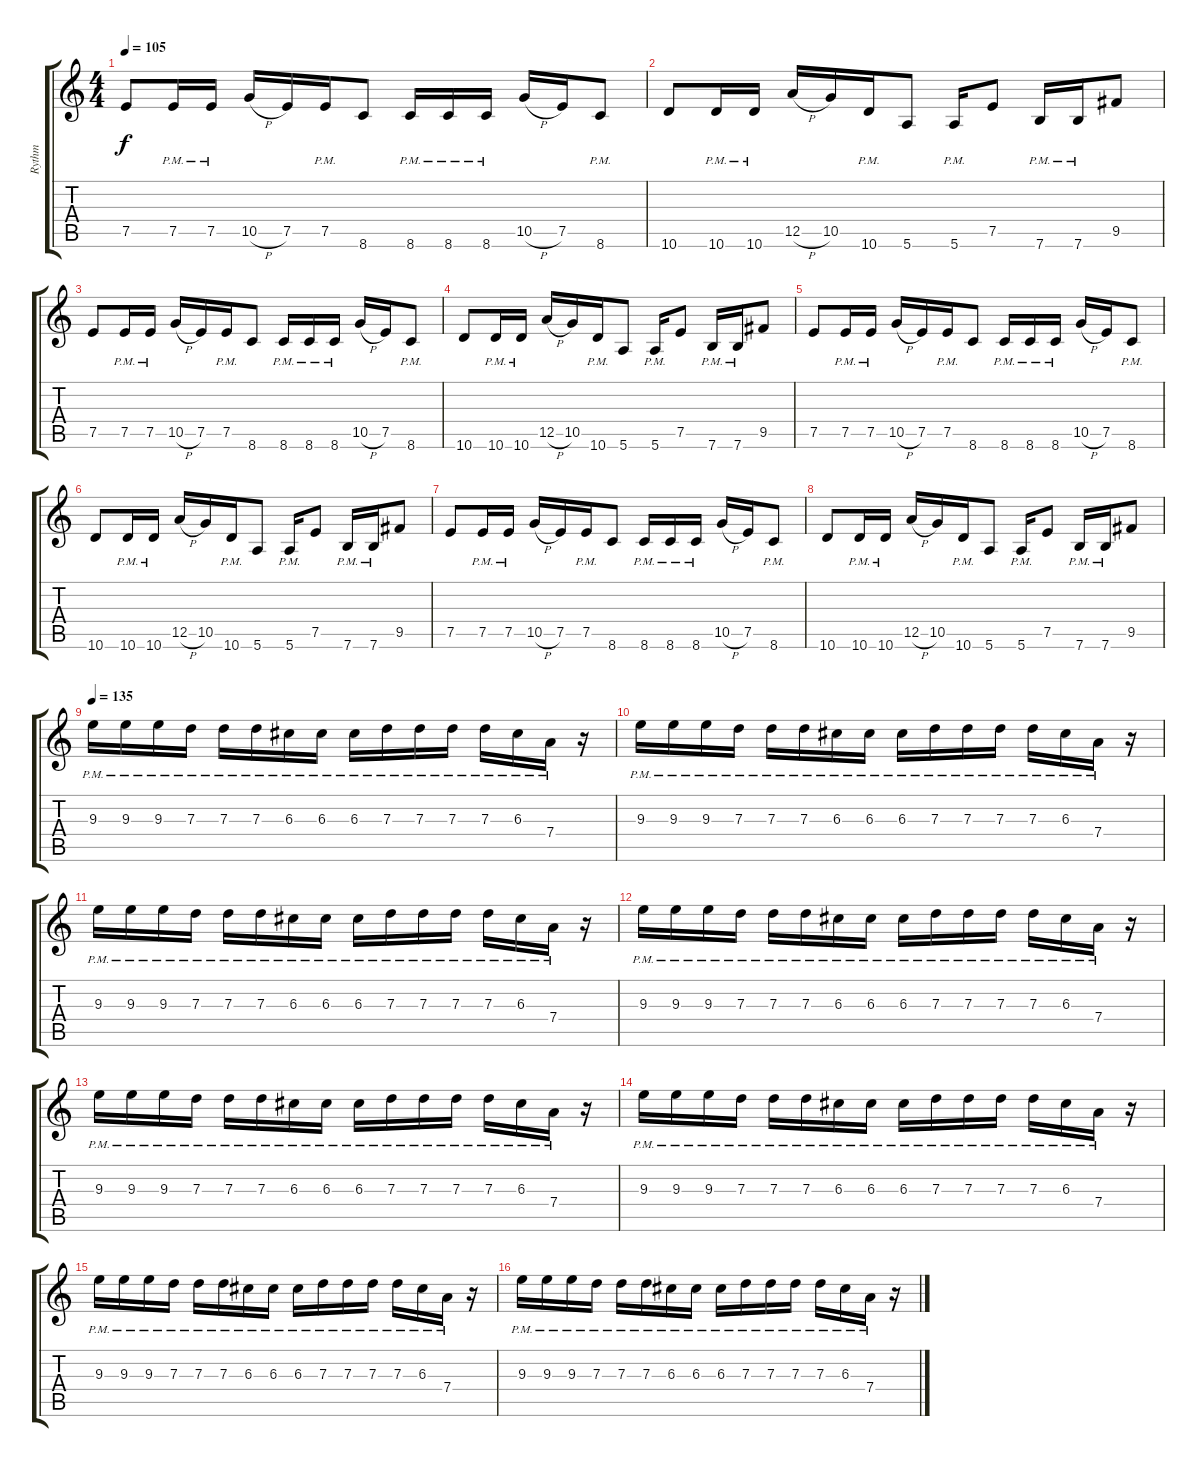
\track ("Rythm" "Rythm") {instrument distortionguitar}
\staff {score tabs}
\tuning (E4 B3 G3 D3 A2 E2) {hide}
\ts (4 4)
\tempo 105
\clef g2
\ks c
7.5.8{dy f} 7.5{pm}.16 7.5{pm}.16 10.5{h}.16 7.5.16 7.5{pm}.16 8.6.8 8.6{pm}.16 8.6{pm}.16 8.6{pm}.16 10.5{h}.16 7.5.16 8.6{pm}.8 |
10.6.8 10.6{pm}.16 10.6{pm}.16 12.5{h}.16 10.5.16 10.6{pm}.16 5.6.8 5.6{pm}.16 7.5.8 7.6{pm}.16 7.6{pm}.16 9.5.8 |
7.5.8 7.5{pm}.16 7.5{pm}.16 10.5{h}.16 7.5.16 7.5{pm}.16 8.6.8 8.6{pm}.16 8.6{pm}.16 8.6{pm}.16 10.5{h}.16 7.5.16 8.6{pm}.8 |
10.6.8 10.6{pm}.16 10.6{pm}.16 12.5{h}.16 10.5.16 10.6{pm}.16 5.6.8 5.6{pm}.16 7.5.8 7.6{pm}.16 7.6{pm}.16 9.5.8 |
7.5.8 7.5{pm}.16 7.5{pm}.16 10.5{h}.16 7.5.16 7.5{pm}.16 8.6.8 8.6{pm}.16 8.6{pm}.16 8.6{pm}.16 10.5{h}.16 7.5.16 8.6{pm}.8 |
10.6.8 10.6{pm}.16 10.6{pm}.16 12.5{h}.16 10.5.16 10.6{pm}.16 5.6.8 5.6{pm}.16 7.5.8 7.6{pm}.16 7.6{pm}.16 9.5.8 |
7.5.8 7.5{pm}.16 7.5{pm}.16 10.5{h}.16 7.5.16 7.5{pm}.16 8.6.8 8.6{pm}.16 8.6{pm}.16 8.6{pm}.16 10.5{h}.16 7.5.16 8.6{pm}.8 |
10.6.8 10.6{pm}.16 10.6{pm}.16 12.5{h}.16 10.5.16 10.6{pm}.16 5.6.8 5.6{pm}.16 7.5.8 7.6{pm}.16 7.6{pm}.16 9.5.8 |
\tempo 135
9.3{pm}.16 9.3{pm}.16 9.3{pm}.16 7.3{pm}.16 7.3{pm}.16 7.3{pm}.16 6.3{pm}.16 6.3{pm}.16 6.3{pm}.16 7.3{pm}.16 7.3{pm}.16 7.3{pm}.16 7.3{pm}.16 6.3{pm}.16 7.4{pm}.16 r.16 |
9.3{pm}.16 9.3{pm}.16 9.3{pm}.16 7.3{pm}.16 7.3{pm}.16 7.3{pm}.16 6.3{pm}.16 6.3{pm}.16 6.3{pm}.16 7.3{pm}.16 7.3{pm}.16 7.3{pm}.16 7.3{pm}.16 6.3{pm}.16 7.4{pm}.16 r.16 |
9.3{pm}.16 9.3{pm}.16 9.3{pm}.16 7.3{pm}.16 7.3{pm}.16 7.3{pm}.16 6.3{pm}.16 6.3{pm}.16 6.3{pm}.16 7.3{pm}.16 7.3{pm}.16 7.3{pm}.16 7.3{pm}.16 6.3{pm}.16 7.4{pm}.16 r.16 |
9.3{pm}.16 9.3{pm}.16 9.3{pm}.16 7.3{pm}.16 7.3{pm}.16 7.3{pm}.16 6.3{pm}.16 6.3{pm}.16 6.3{pm}.16 7.3{pm}.16 7.3{pm}.16 7.3{pm}.16 7.3{pm}.16 6.3{pm}.16 7.4{pm}.16 r.16 |
9.3{pm}.16 9.3{pm}.16 9.3{pm}.16 7.3{pm}.16 7.3{pm}.16 7.3{pm}.16 6.3{pm}.16 6.3{pm}.16 6.3{pm}.16 7.3{pm}.16 7.3{pm}.16 7.3{pm}.16 7.3{pm}.16 6.3{pm}.16 7.4{pm}.16 r.16 |
9.3{pm}.16 9.3{pm}.16 9.3{pm}.16 7.3{pm}.16 7.3{pm}.16 7.3{pm}.16 6.3{pm}.16 6.3{pm}.16 6.3{pm}.16 7.3{pm}.16 7.3{pm}.16 7.3{pm}.16 7.3{pm}.16 6.3{pm}.16 7.4{pm}.16 r.16 |
9.3{pm}.16 9.3{pm}.16 9.3{pm}.16 7.3{pm}.16 7.3{pm}.16 7.3{pm}.16 6.3{pm}.16 6.3{pm}.16 6.3{pm}.16 7.3{pm}.16 7.3{pm}.16 7.3{pm}.16 7.3{pm}.16 6.3{pm}.16 7.4{pm}.16 r.16 |
9.3{pm}.16 9.3{pm}.16 9.3{pm}.16 7.3{pm}.16 7.3{pm}.16 7.3{pm}.16 6.3{pm}.16 6.3{pm}.16 6.3{pm}.16 7.3{pm}.16 7.3{pm}.16 7.3{pm}.16 7.3{pm}.16 6.3{pm}.16 7.4{pm}.16 r.16
